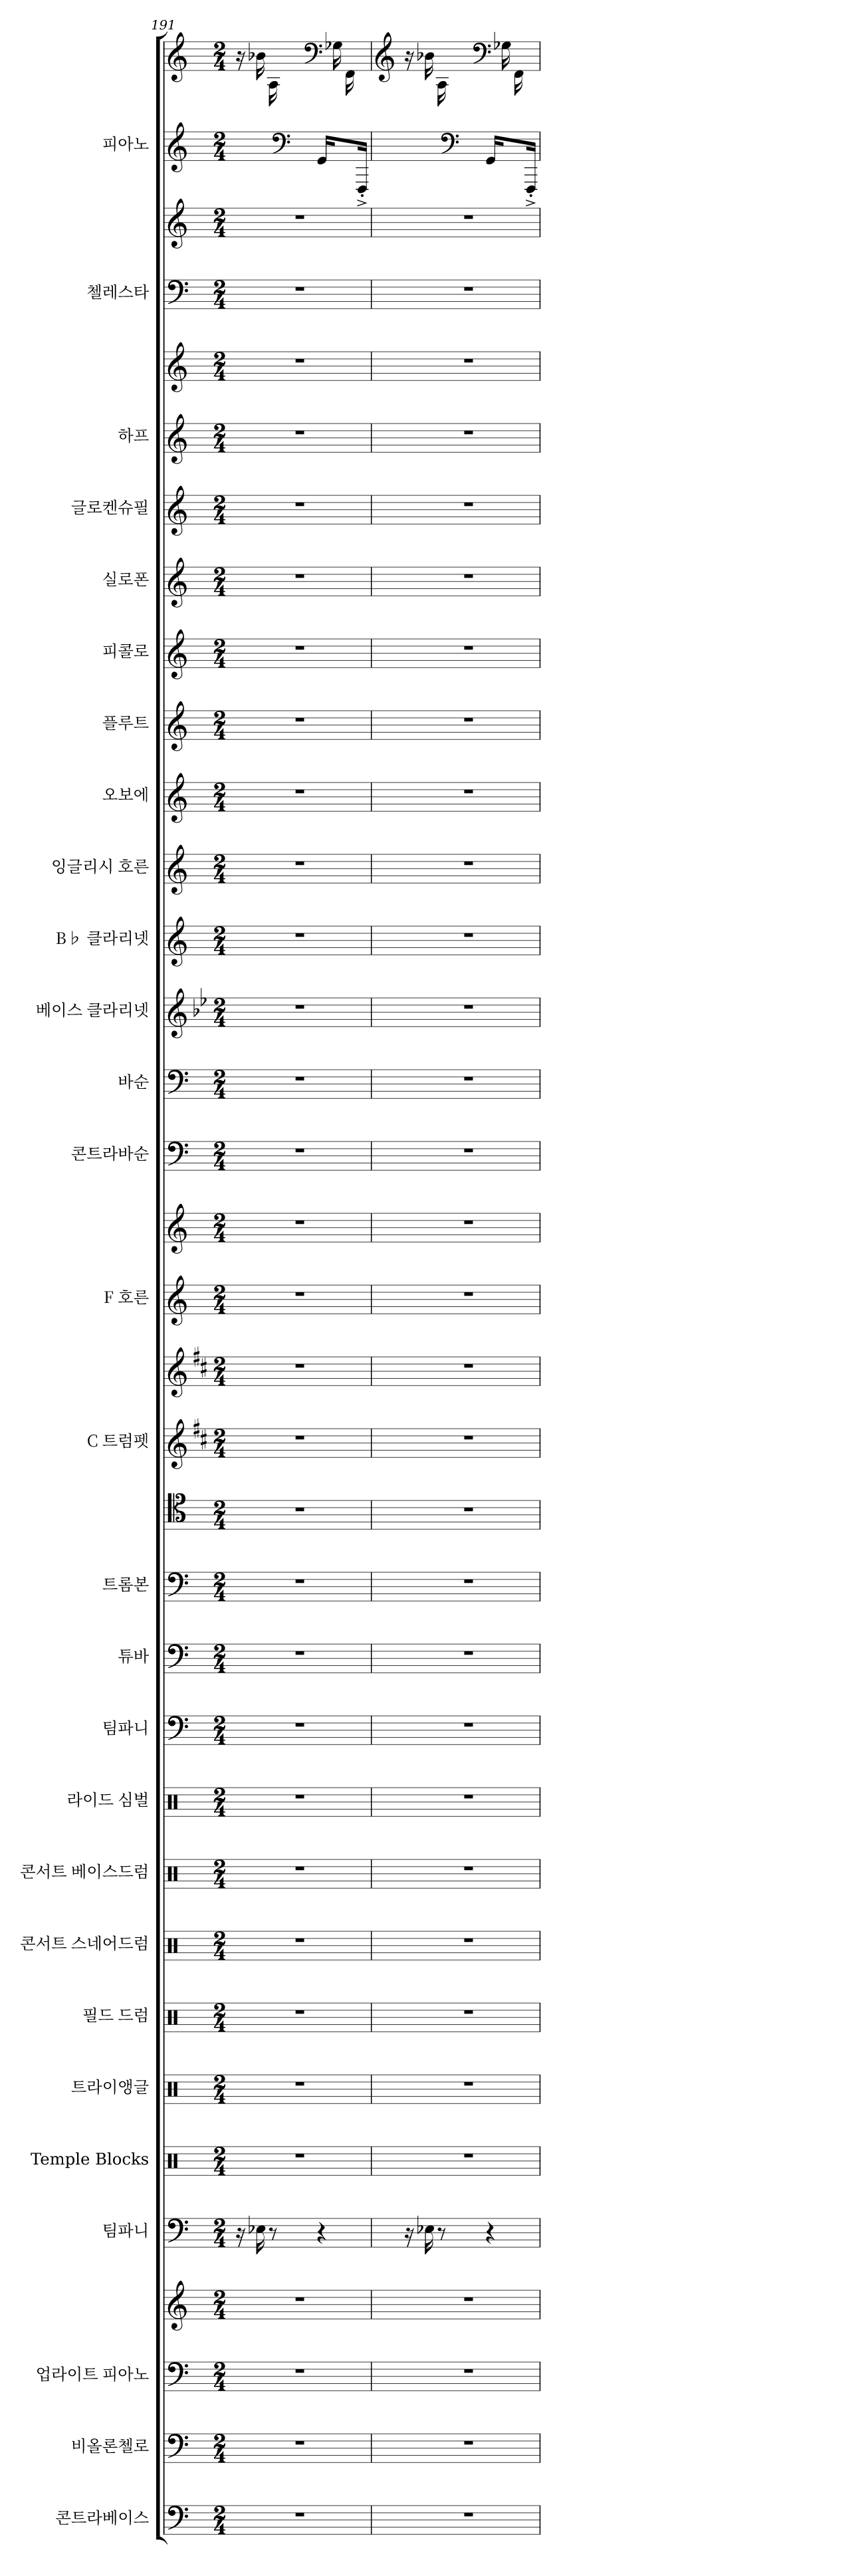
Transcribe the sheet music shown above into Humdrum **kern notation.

**kern	**kern	**kern	**kern	**kern	**kern	**kern	**kern	**kern	**kern	**kern	**kern	**kern	**kern	**kern	**kern	**kern	**kern	**kern	**kern	**kern	**kern	**kern	**kern	**kern	**kern	**kern	**kern	**kern	**kern	**kern	**kern	**kern	**kern	**kern
*part28	*part27	*part26	*part26	*part25	*part24	*part23	*part22	*part21	*part20	*part19	*part18	*part17	*part16	*part16	*part15	*part15	*part14	*part14	*part13	*part12	*part11	*part10	*part9	*part8	*part7	*part6	*part5	*part4	*part3	*part3	*part2	*part2	*part1	*part1
*staff35	*staff34	*staff33	*staff32	*staff31	*staff30	*staff29	*staff28	*staff27	*staff26	*staff25	*staff24	*staff23	*staff22	*staff21	*staff20	*staff19	*staff18	*staff17	*staff16	*staff15	*staff14	*staff13	*staff12	*staff11	*staff10	*staff9	*staff8	*staff7	*staff6	*staff5	*staff4	*staff3	*staff2	*staff1
*I"콘트라베이스	*I"비올론첼로	*I"업라이트 피아노	*	*I"팀파니	*I"Temple Blocks	*I"트라이앵글	*I"필드 드럼	*I"콘서트 스네어드럼	*I"콘서트 베이스드럼	*I"라이드 심벌	*I"팀파니	*I"튜바	*I"트롬본	*	*I"C 트럼펫	*	*I"F 호른	*	*I"콘트라바순	*I"바순	*I"베이스 클라리넷	*I"B♭ 클라리넷	*I"잉글리시 호른	*I"오보에	*I"플루트	*I"피콜로	*I"실로폰	*I"글로켄슈필	*I"하프	*	*I"첼레스타	*	*I"피아노	*
*	*	*	*	*	*I'Tmp. Bl.	*	*	*	*	*	*	*	*	*	*	*	*	*	*	*	*	*	*	*	*	*	*	*	*	*	*	*	*	*
*clefF4	*clefF4	*clefF4	*clefG2	*clefF4	*clefX	*clefX	*clefX	*clefX	*clefX	*clefX	*clefF4	*clefF4	*clefF4	*clefC4	*clefG2	*clefG2	*clefG2	*clefG2	*clefF4	*clefF4	*clefG2	*clefG2	*clefG2	*clefG2	*clefG2	*clefG2	*clefG2	*clefG2	*clefG2	*clefG2	*clefF4	*clefG2	*clefG2	*clefG2
*ITrd7c12	*	*	*	*	*	*	*	*	*	*	*	*	*	*	*ITrd1c2	*ITrd1c2	*ITrd4c7	*ITrd4c7	*ITrd7c12	*	*ITrd8c14	*ITrd1c2	*ITrd4c7	*	*	*ITrd-7c-12	*ITrd-7c-12	*ITrd-14c-24	*	*	*ITrd-7c-12	*ITrd-7c-12	*	*
*k[]	*k[]	*k[]	*k[]	*k[]	*k[]	*k[]	*k[]	*k[]	*k[]	*k[]	*k[]	*k[]	*k[]	*k[]	*k[]	*k[]	*k[b-]	*k[b-]	*k[]	*k[]	*k[b-e-]	*k[b-e-]	*k[b-]	*k[]	*k[]	*k[]	*k[]	*k[]	*k[]	*k[]	*k[]	*k[]	*k[]	*k[]
*M2/4	*M2/4	*M2/4	*M2/4	*M2/4	*M2/4	*M2/4	*M2/4	*M2/4	*M2/4	*M2/4	*M2/4	*M2/4	*M2/4	*M2/4	*M2/4	*M2/4	*M2/4	*M2/4	*M2/4	*M2/4	*M2/4	*M2/4	*M2/4	*M2/4	*M2/4	*M2/4	*M2/4	*M2/4	*M2/4	*M2/4	*M2/4	*M2/4	*M2/4	*M2/4
=191	=191	=191	=191	=191	=191	=191	=191	=191	=191	=191	=191	=191	=191	=191	=191	=191	=191	=191	=191	=191	=191	=191	=191	=191	=191	=191	=191	=191	=191	=191	=191	=191	=191	=191
*	*	*	*	*	*	*	*	*	*	*	*	*	*	*	*	*	*	*	*	*	*	*	*	*	*	*	*	*	*	*	*	*	*^	*
2r	2r	2r	2r	16r	2r	2r	2r	2r	2r	2r	2r	2r	2r	2r	2r	2r	2r	2r	2r	2r	2r	2r	2r	2r	2r	2r	2r	2r	2r	2r	2r	2r	8.ryy	8ryy	16r
.	.	.	.	16E-X\	.	.	.	.	.	.	.	.	.	.	.	.	.	.	.	.	.	.	.	.	.	.	.	.	.	.	.	.	.	.	16b-X\LL
.	.	.	.	8r	.	.	.	.	.	.	.	.	.	.	.	.	.	.	.	.	.	.	.	.	.	.	.	.	.	.	.	.	.	16ryy	16A\
*	*	*	*	*	*	*	*	*	*	*	*	*	*	*	*	*	*	*	*	*	*	*	*	*	*	*	*	*	*	*	*	*	*clefF4	*	*
.	.	.	.	.	.	.	.	.	.	.	.	.	.	.	.	.	.	.	.	.	.	.	.	.	.	.	.	.	.	.	.	.	16A-X/JJ	16rCCyy	8ryy
.	.	.	.	4r	.	.	.	.	.	.	.	.	.	.	.	.	.	.	.	.	.	.	.	.	.	.	.	.	.	.	.	.	16GG/LL	4ryy	.
*	*	*	*	*	*	*	*	*	*	*	*	*	*	*	*	*	*	*	*	*	*	*	*	*	*	*	*	*	*	*	*	*	*	*	*clefF4
.	.	.	.	.	.	.	.	.	.	.	.	.	.	.	.	.	.	.	.	.	.	.	.	.	.	.	.	.	.	.	.	.	8ryy	.	16G-X\
.	.	.	.	.	.	.	.	.	.	.	.	.	.	.	.	.	.	.	.	.	.	.	.	.	.	.	.	.	.	.	.	.	.	.	16FF\
.	.	.	.	.	.	.	.	.	.	.	.	.	.	.	.	.	.	.	.	.	.	.	.	.	.	.	.	.	.	.	.	.	16FFF'^/JJ	.	16ryy
=192	=192	=192	=192	=192	=192	=192	=192	=192	=192	=192	=192	=192	=192	=192	=192	=192	=192	=192	=192	=192	=192	=192	=192	=192	=192	=192	=192	=192	=192	=192	=192	=192	=192	=192	=192
*	*	*	*	*	*	*	*	*	*	*	*	*	*	*	*	*	*	*	*	*	*	*	*	*	*	*	*	*	*	*	*	*	*	*	*clefG2
2r	2r	2r	2r	16r	2r	2r	2r	2r	2r	2r	2r	2r	2r	2r	2r	2r	2r	2r	2r	2r	2r	2r	2r	2r	2r	2r	2r	2r	2r	2r	2r	2r	8.ryy	8ryy	16r
.	.	.	.	16E-X\	.	.	.	.	.	.	.	.	.	.	.	.	.	.	.	.	.	.	.	.	.	.	.	.	.	.	.	.	.	.	16b-X\LL
.	.	.	.	8r	.	.	.	.	.	.	.	.	.	.	.	.	.	.	.	.	.	.	.	.	.	.	.	.	.	.	.	.	.	16ryy	16A\
*	*	*	*	*	*	*	*	*	*	*	*	*	*	*	*	*	*	*	*	*	*	*	*	*	*	*	*	*	*	*	*	*	*clefF4	*	*
.	.	.	.	.	.	.	.	.	.	.	.	.	.	.	.	.	.	.	.	.	.	.	.	.	.	.	.	.	.	.	.	.	16A-X/JJ	16rCCyy	8ryy
.	.	.	.	4r	.	.	.	.	.	.	.	.	.	.	.	.	.	.	.	.	.	.	.	.	.	.	.	.	.	.	.	.	16GG/LL	4ryy	.
*	*	*	*	*	*	*	*	*	*	*	*	*	*	*	*	*	*	*	*	*	*	*	*	*	*	*	*	*	*	*	*	*	*	*	*clefF4
.	.	.	.	.	.	.	.	.	.	.	.	.	.	.	.	.	.	.	.	.	.	.	.	.	.	.	.	.	.	.	.	.	8ryy	.	16G-X\
.	.	.	.	.	.	.	.	.	.	.	.	.	.	.	.	.	.	.	.	.	.	.	.	.	.	.	.	.	.	.	.	.	.	.	16FF\
.	.	.	.	.	.	.	.	.	.	.	.	.	.	.	.	.	.	.	.	.	.	.	.	.	.	.	.	.	.	.	.	.	16FFF'^/JJ	.	16ryy
*	*	*	*	*	*	*	*	*	*	*	*	*	*	*	*	*	*	*	*	*	*	*	*	*	*	*	*	*	*	*	*	*	*v	*v	*
=	=	=	=	=	=	=	=	=	=	=	=	=	=	=	=	=	=	=	=	=	=	=	=	=	=	=	=	=	=	=	=	=	=	=
*-	*-	*-	*-	*-	*-	*-	*-	*-	*-	*-	*-	*-	*-	*-	*-	*-	*-	*-	*-	*-	*-	*-	*-	*-	*-	*-	*-	*-	*-	*-	*-	*-	*-	*-
